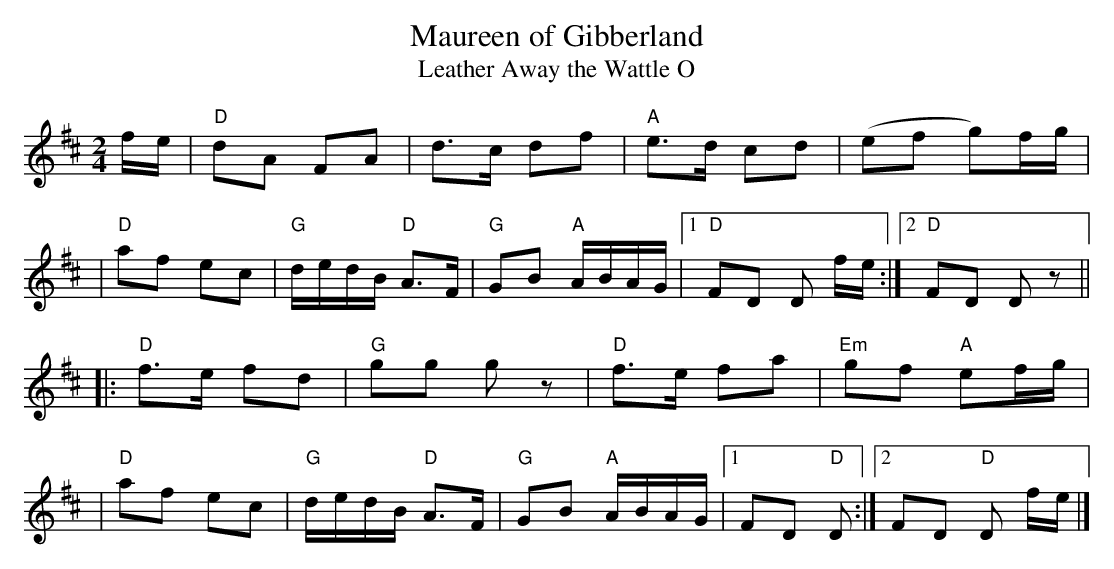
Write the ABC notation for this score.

X:1
T:Maureen of Gibberland
T:Leather Away the Wattle O
M: 2/4
K: D
fe \
|"D" d2A2 F2A2 |d3c d2f2 |"A" e3d c2d2 | (e2f2 g2)fg|
| "D"a2f2 e2c2 |"G" dedB "D"A3F |"G" G2B2 "A" ABAG |1"D" F2D2 D2 fe:|2"D" F2D2 D2 z2||
|:"D" f3e f2d2 |"G" g2g2 g2z2 |"D" f3e f2a2 |"Em" g2f2 "A"e2fg |
| "D"a2f2 e2c2|"G"dedB"D" A3F| "G"G2B2 "A"ABAG |1F2D2 "D"D2 :|2F2D2 "D"D2 fe|]
